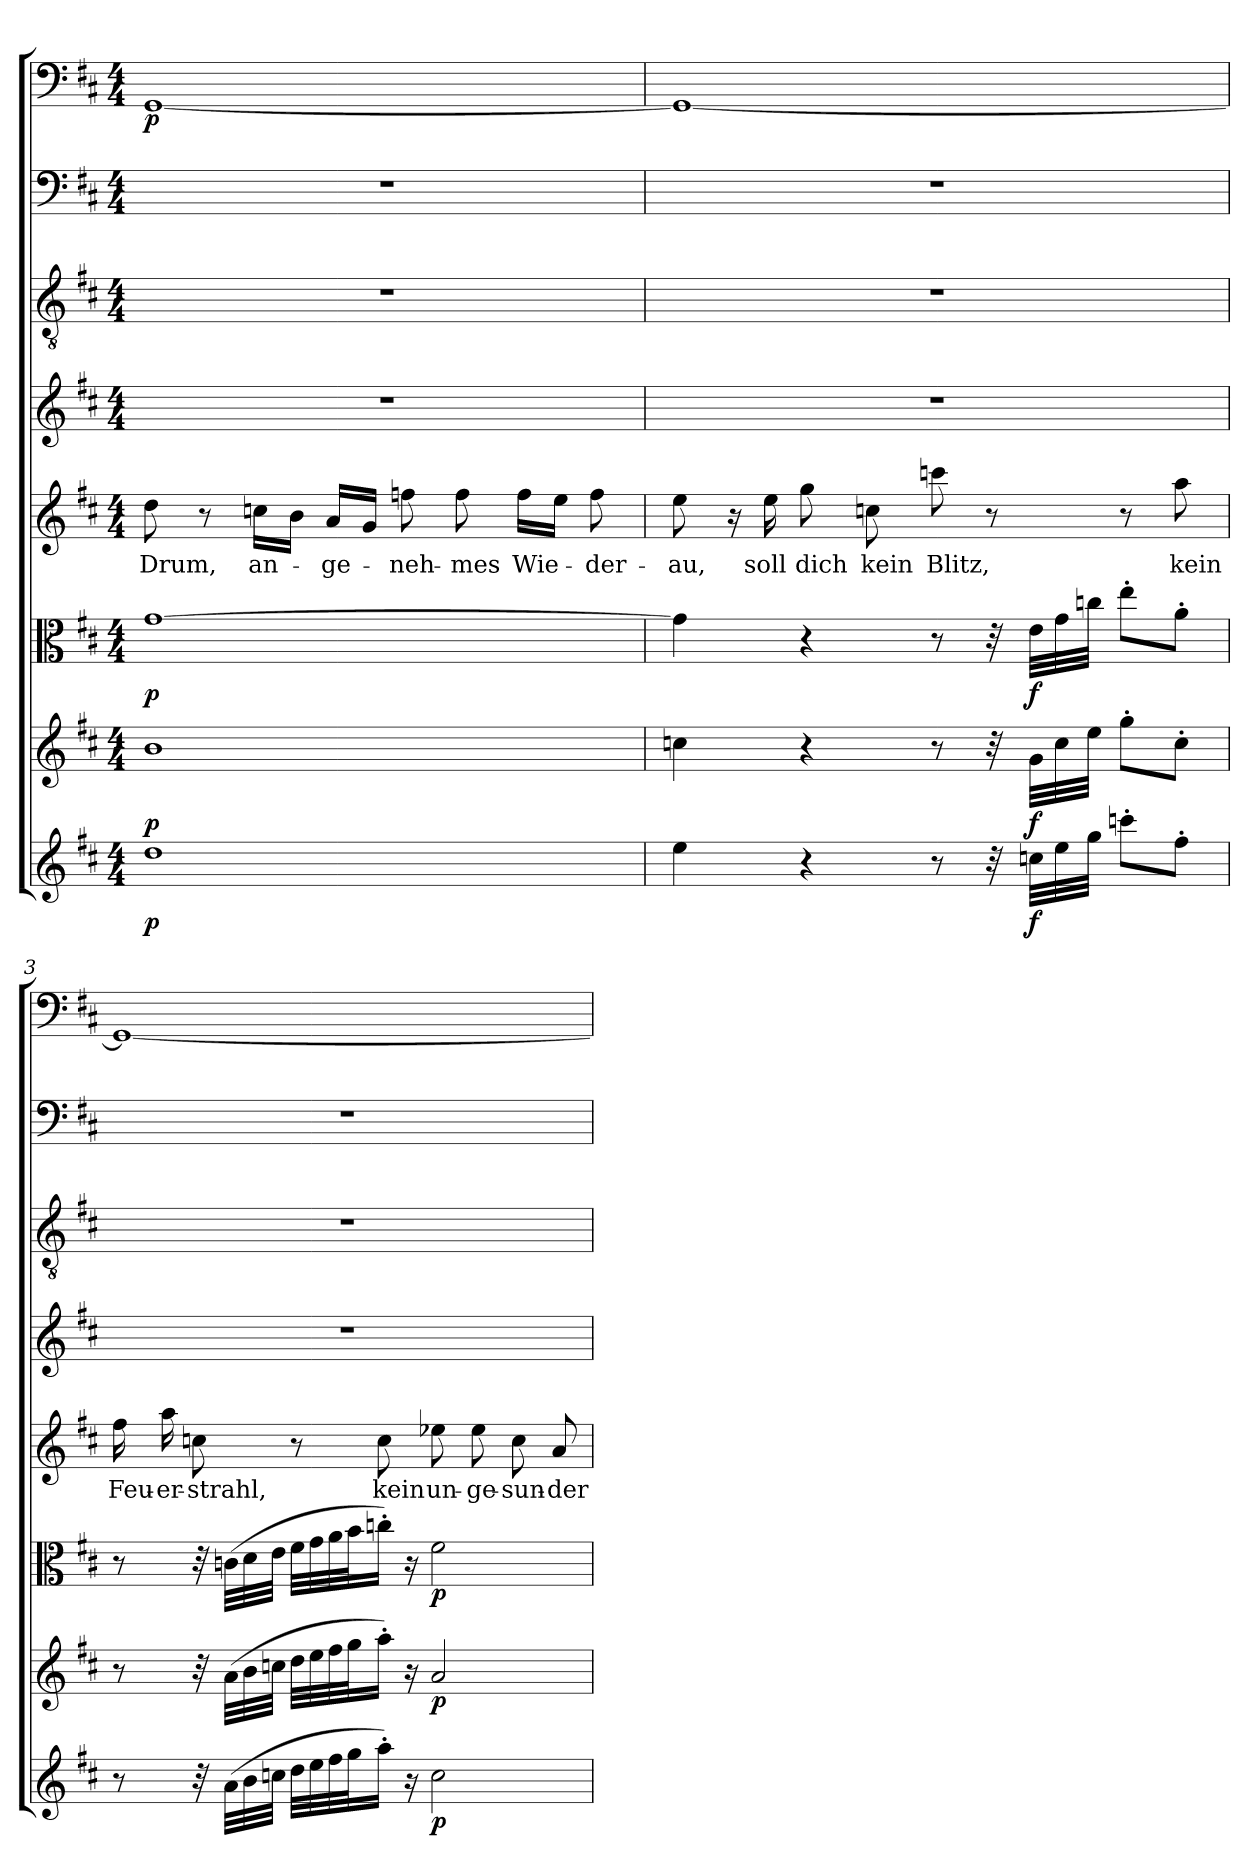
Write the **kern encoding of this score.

**kern	**dynam	**kern	**dynam	**kern	**dynam	**kern	**text	**kern	**kern	**kern	**kern	**dynam
*part8	*part8	*part7	*part7	*part6	*part6	*part5	*part5	*part4	*part3	*part2	*part1	*part1
*staff8	*staff8	*staff7	*staff7	*staff6	*staff6	*staff5	*staff5	*staff4	*staff3	*staff2	*staff1	*staff1
*clefG2	*	*clefG2	*	*clefC3	*	*clefG2	*	*clefG2	*clefGv2	*clefF4	*clefF4	*
*k[f#c#]	*	*k[f#c#]	*	*k[f#c#]	*	*k[f#c#]	*	*k[f#c#]	*k[f#c#]	*k[f#c#]	*k[f#c#]	*
*D:	*	*D:	*	*D:	*	*D:	*	*D:	*D:	*D:	*D:	*
*M4/4	*	*M4/4	*	*M4/4	*	*M4/4	*	*M4/4	*M4/4	*M4/4	*M4/4	*
=1	=1	=1	=1	=1	=1	=1	=1	=1	=1	=1	=1	=1
1dd\	p	1b\	p	[1g\	p	8dd\	Drum,	1r	1r	1r	[1GG/	p
.	.	.	.	.	.	8r	.	.	.	.	.	.
.	.	.	.	.	.	16ccn\LL	an-	.	.	.	.	.
.	.	.	.	.	.	16b\JJ	.	.	.	.	.	.
.	.	.	.	.	.	16a/LL	-ge-	.	.	.	.	.
.	.	.	.	.	.	16g/JJ	.	.	.	.	.	.
.	.	.	.	.	.	8ffn\	-neh-	.	.	.	.	.
.	.	.	.	.	.	8ff\	-mes	.	.	.	.	.
.	.	.	.	.	.	16ff\LL	Wie-	.	.	.	.	.
.	.	.	.	.	.	16ee\JJ	.	.	.	.	.	.
.	.	.	.	.	.	8ff\	-der-	.	.	.	.	.
=2	=2	=2	=2	=2	=2	=2	=2	=2	=2	=2	=2	=2
4ee\	.	4ccn\	.	4g\]	.	8ee\	-au,	1r	1r	1r	1GG/_	.
.	.	.	.	.	.	16r	.	.	.	.	.	.
.	.	.	.	.	.	16ee\	soll	.	.	.	.	.
4r	.	4r	.	4r	.	8gg\	dich	.	.	.	.	.
.	.	.	.	.	.	8ccn\	kein	.	.	.	.	.
8r	.	8r	.	8r	.	8cccn\	Blitz,	.	.	.	.	.
32r	.	32r	.	32r	.	8r	.	.	.	.	.	.
32ccn\LLL	f	32g\LLL	f	32e\LLL	f	.	.	.	.	.	.	.
32ee\	.	32cc\	.	32g\	.	.	.	.	.	.	.	.
32gg\JJJ	.	32ee\JJJ	.	32ccn\JJJ	.	.	.	.	.	.	.	.
8cccn'\L	.	8gg'\L	.	8ee'\L	.	8r	.	.	.	.	.	.
8ff#'\J	.	8cc'\J	.	8a'\J	.	8aa\	kein	.	.	.	.	.
=3	=3	=3	=3	=3	=3	=3	=3	=3	=3	=3	=3	=3
8r	.	8r	.	8r	.	16ff#\	Feu-	1r	1r	1r	1GG/_	.
.	.	.	.	.	.	16aa\	-er-	.	.	.	.	.
32r	.	32r	.	32r	.	8ccn\	-strahl,	.	.	.	.	.
(32a\LLL	.	(32a\LLL	.	(32cn\LLL	.	.	.	.	.	.	.	.
32b\	.	32b\	.	32d\	.	.	.	.	.	.	.	.
32ccn\JJJ	.	32ccn\JJJ	.	32e\JJJ	.	.	.	.	.	.	.	.
32dd\LLL	.	32dd\LLL	.	32f#\LLL	.	8r	.	.	.	.	.	.
32ee\	.	32ee\	.	32g\	.	.	.	.	.	.	.	.
32ff#\	.	32ff#\	.	32a\	.	.	.	.	.	.	.	.
32gg\J	.	32gg\J	.	32b\J	.	.	.	.	.	.	.	.
16aa'\JJ)	.	16aa'\JJ)	.	16ccn'\JJ)	.	8cc\	kein	.	.	.	.	.
16r	.	16r	.	16r	.	.	.	.	.	.	.	.
2cc\	p	2a/	p	2f#\	p	8ee-X\	un-	.	.	.	.	.
.	.	.	.	.	.	8ee-\	-ge-	.	.	.	.	.
.	.	.	.	.	.	8cc\	-sun-	.	.	.	.	.
.	.	.	.	.	.	8a/	-der	.	.	.	.	.
=	=	=	=	=	=	=	=	=	=	=	=	=
*-	*-	*-	*-	*-	*-	*-	*-	*-	*-	*-	*-	*-
